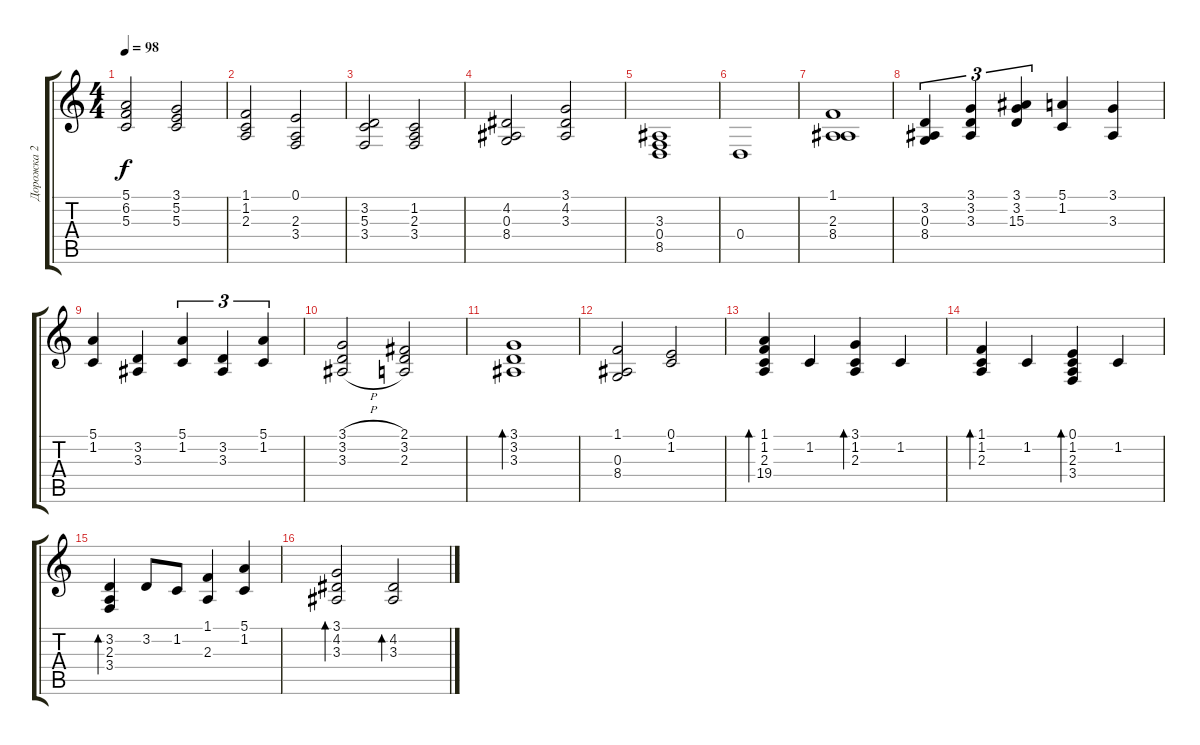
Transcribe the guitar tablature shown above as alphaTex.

\track ("Дорожка 2" "Дорожка 2") {instrument clavinet}
\staff {score tabs}
\tuning (E4 B3 G3 D3 A2 E2) {hide}
\ts (4 4)
\tempo 98
\clef g2
\ks c
(5.1 6.2 5.3).2{dy f instrument clavinet} (3.1 5.2 5.3).2 |
(1.1 1.2 2.3).2 (0.1 2.3 3.4).2 |
(3.2 5.3 3.4).2 (1.2 2.3 3.4).2 |
(4.2 0.3 8.4).2 (3.1 4.2 3.3).2 |
(3.3 0.4 8.5).1 |
0.4.1 |
(1.1 2.3 8.4).1 |
(3.2 0.3 8.4).4{tu (3 2)} (3.1 3.2 3.3).4{tu (3 2)} (3.1 3.2 15.3).4{tu (3 2)} (5.1 1.2).4 (3.1 3.3).4 |
(5.1 1.2).4 (3.2 3.3).4 (5.1 1.2).4{tu (3 2)} (3.2 3.3).4{tu (3 2)} (5.1 1.2).4{tu (3 2)} |
(3.1{h} 3.2{h} 3.3{h}).2 (2.1 3.2 2.3).2 |
(3.1 3.2 3.3).1{bd 240} |
(1.1 0.3 8.4).2 (0.1 1.2).2 |
(1.1 1.2 2.3 19.4).4{bd 120} 1.2.4 (3.1 1.2 2.3).4{bd 120} 1.2.4 |
(1.1 1.2 2.3).4{bd 120} 1.2.4 (0.1 1.2 2.3 3.4).4{bd 120} 1.2.4 |
(3.2 2.3 3.4).4{bd 120} 3.2.8 1.2.8 (1.1 2.3).4 (5.1 1.2).4 |
(3.1 4.2 3.3).2{bd 120} (4.2 3.3).2{bd 120}
